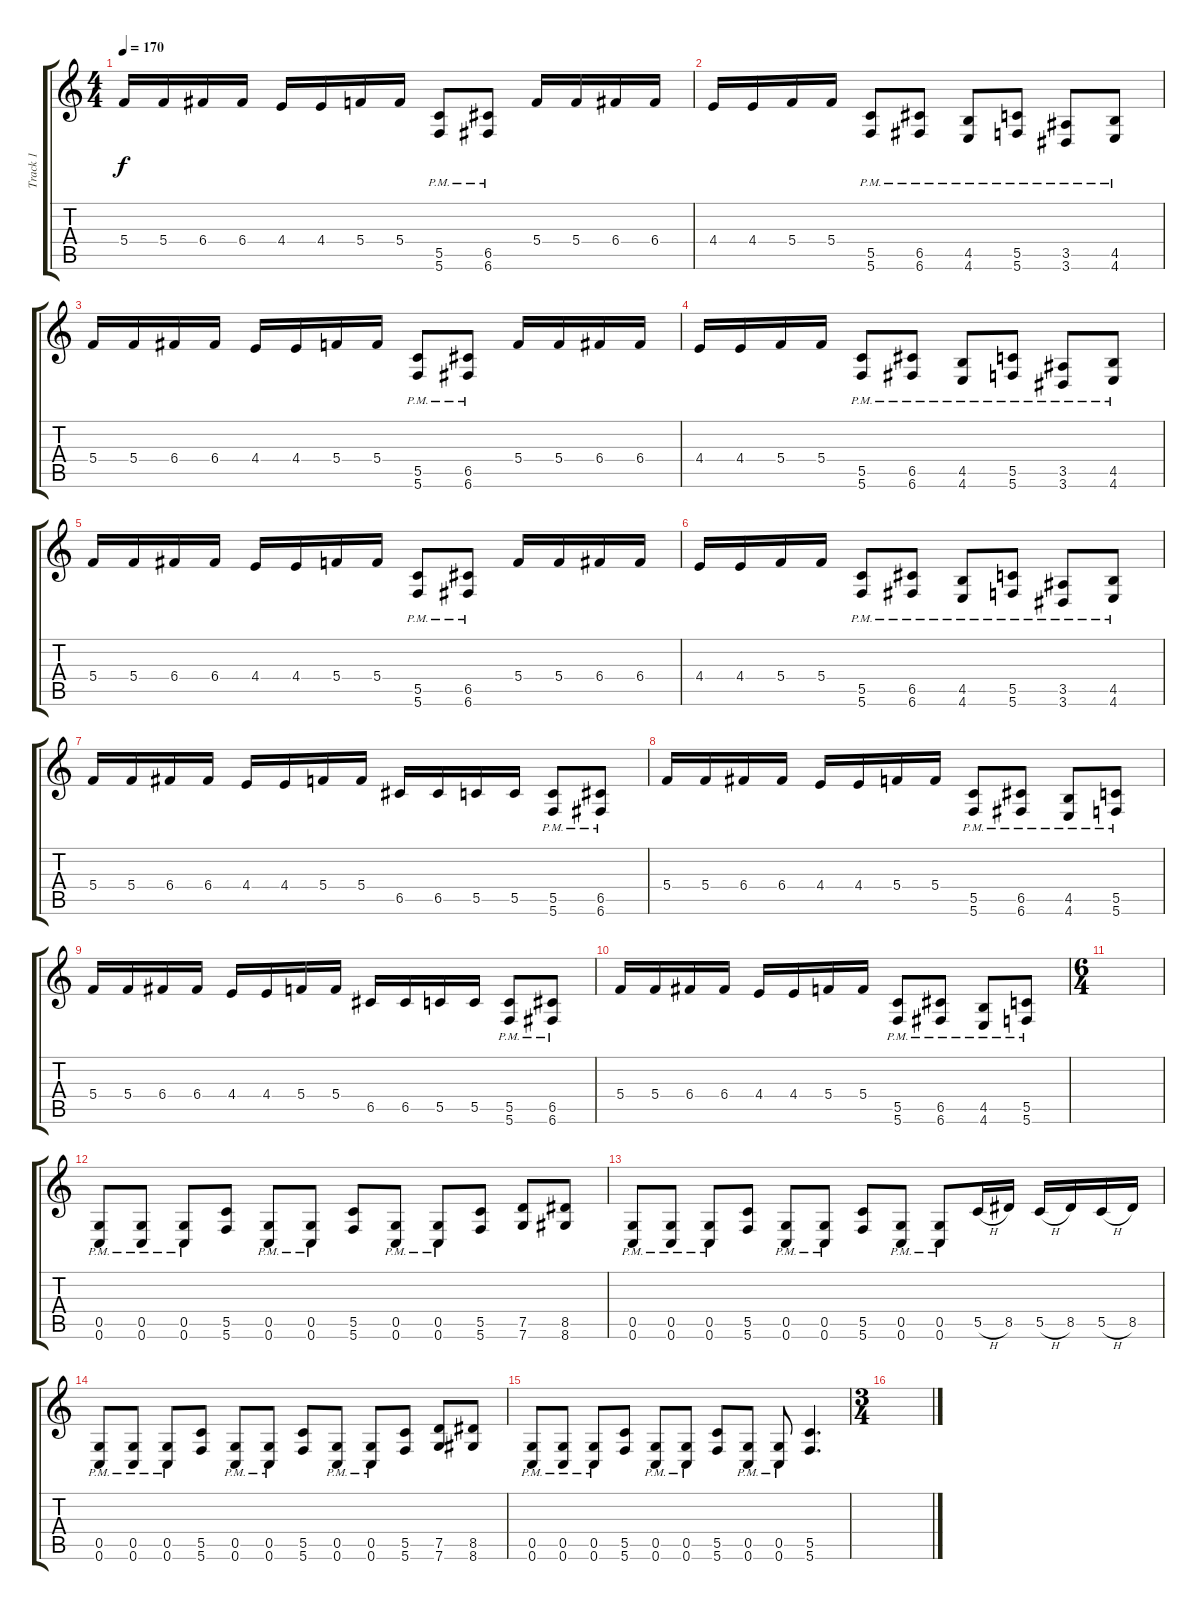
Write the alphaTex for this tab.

\track ("Track 1" "Track 1") {instrument distortionguitar}
\staff {score tabs}
\tuning (D4 A3 F3 C3 G2 C2) {hide}
\ts (4 4)
\tempo 170
\clef g2
\ks c
5.4.16{dy f} 5.4.16 6.4.16 6.4.16 4.4.16 4.4.16 5.4.16 5.4.16 (5.5{pm} 5.6{pm}).8 (6.5{pm} 6.6{pm}).8 5.4.16 5.4.16 6.4.16 6.4.16 |
4.4.16 4.4.16 5.4.16 5.4.16 (5.5{pm} 5.6{pm}).8 (6.5{pm} 6.6{pm}).8 (4.5{pm} 4.6{pm}).8 (5.5{pm} 5.6{pm}).8 (3.5{pm} 3.6{pm}).8 (4.5{pm} 4.6{pm}).8 |
5.4.16 5.4.16 6.4.16 6.4.16 4.4.16 4.4.16 5.4.16 5.4.16 (5.5{pm} 5.6{pm}).8 (6.5{pm} 6.6{pm}).8 5.4.16 5.4.16 6.4.16 6.4.16 |
4.4.16 4.4.16 5.4.16 5.4.16 (5.5{pm} 5.6{pm}).8 (6.5{pm} 6.6{pm}).8 (4.5{pm} 4.6{pm}).8 (5.5{pm} 5.6{pm}).8 (3.5{pm} 3.6{pm}).8 (4.5{pm} 4.6{pm}).8 |
5.4.16 5.4.16 6.4.16 6.4.16 4.4.16 4.4.16 5.4.16 5.4.16 (5.5{pm} 5.6{pm}).8 (6.5{pm} 6.6{pm}).8 5.4.16 5.4.16 6.4.16 6.4.16 |
4.4.16 4.4.16 5.4.16 5.4.16 (5.5{pm} 5.6{pm}).8 (6.5{pm} 6.6{pm}).8 (4.5{pm} 4.6{pm}).8 (5.5{pm} 5.6{pm}).8 (3.5{pm} 3.6{pm}).8 (4.5{pm} 4.6{pm}).8 |
5.4.16 5.4.16 6.4.16 6.4.16 4.4.16 4.4.16 5.4.16 5.4.16 6.5.16 6.5.16 5.5.16 5.5.16 (5.5{pm} 5.6{pm}).8 (6.5{pm} 6.6{pm}).8 |
5.4.16 5.4.16 6.4.16 6.4.16 4.4.16 4.4.16 5.4.16 5.4.16 (5.5{pm} 5.6{pm}).8 (6.5{pm} 6.6{pm}).8 (4.5{pm} 4.6{pm}).8 (5.5{pm} 5.6{pm}).8 |
5.4.16 5.4.16 6.4.16 6.4.16 4.4.16 4.4.16 5.4.16 5.4.16 6.5.16 6.5.16 5.5.16 5.5.16 (5.5{pm} 5.6{pm}).8 (6.5{pm} 6.6{pm}).8 |
5.4.16 5.4.16 6.4.16 6.4.16 4.4.16 4.4.16 5.4.16 5.4.16 (5.5{pm} 5.6{pm}).8 (6.5{pm} 6.6{pm}).8 (4.5{pm} 4.6{pm}).8 (5.5{pm} 5.6{pm}).8 |
\ts (6 4)
|
(0.5{pm} 0.6{pm}).8 (0.5{pm} 0.6{pm}).8 (0.5{pm} 0.6{pm}).8 (5.5 5.6).8 (0.5{pm} 0.6{pm}).8 (0.5{pm} 0.6{pm}).8 (5.5 5.6).8 (0.5{pm} 0.6{pm}).8 (0.5{pm} 0.6{pm}).8 (5.5 5.6).8 (7.5 7.6).8 (8.5 8.6).8 |
(0.5{pm} 0.6{pm}).8 (0.5{pm} 0.6{pm}).8 (0.5{pm} 0.6{pm}).8 (5.5 5.6).8 (0.5{pm} 0.6{pm}).8 (0.5{pm} 0.6{pm}).8 (5.5 5.6).8 (0.5{pm} 0.6{pm}).8 (0.5{pm} 0.6{pm}).8 5.5{h}.16 8.5.16 5.5{h}.16 8.5.16 5.5{h}.16 8.5.16 |
(0.5{pm} 0.6{pm}).8 (0.5{pm} 0.6{pm}).8 (0.5{pm} 0.6{pm}).8 (5.5 5.6).8 (0.5{pm} 0.6{pm}).8 (0.5{pm} 0.6{pm}).8 (5.5 5.6).8 (0.5{pm} 0.6{pm}).8 (0.5{pm} 0.6{pm}).8 (5.5 5.6).8 (7.5 7.6).8 (8.5 8.6).8 |
(0.5{pm} 0.6{pm}).8 (0.5{pm} 0.6{pm}).8 (0.5{pm} 0.6{pm}).8 (5.5 5.6).8 (0.5{pm} 0.6{pm}).8 (0.5{pm} 0.6{pm}).8 (5.5 5.6).8 (0.5{pm} 0.6{pm}).8 (0.5{pm} 0.6{pm}).8 (5.5 5.6).4{d} |
\ts (3 4)
